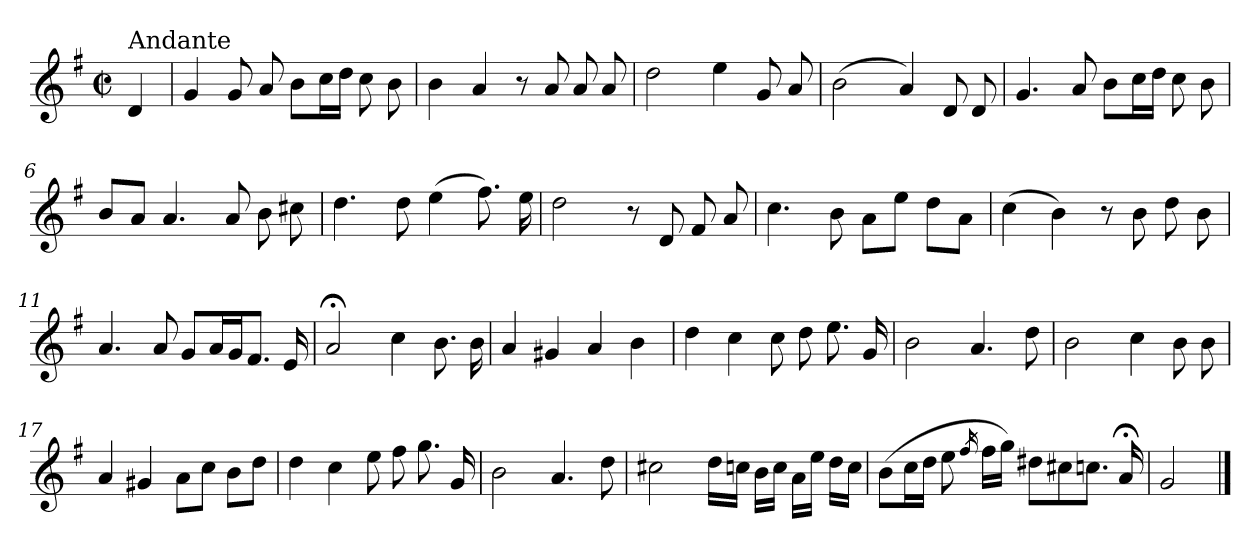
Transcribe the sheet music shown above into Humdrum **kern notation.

**kern
*part1
*staff1
*clefG2
*k[f#]
*G:
*M2/2
*met(c|)
=
!LO:TX:a:t=Andante
4d/
=1
4g/
8g/
8a/
8b\L
16cc\L
16dd\JJ
8cc\
8b\
=2
4b\
4a/
8r
8a/
8a/
8a/
=3
2dd\
4ee\
8g/
8a/
=4
(>2b\
4a/)
8d/
8d/
!!LO:LB:g=z
=5
4.g/
8a/
8b\L
16cc\L
16dd\JJ
8cc\
8b\
=6
8b/L
8a/J
4.a/
8a/
8b\
8cc#X\
=7
4.dd\
8dd\
(>4ee\
8.ff#\)
16ee\
=8
2dd\
8r
8d/
8f#/
8a/
=9
4.cc\
8b\
8a\L
8ee\J
8dd\L
8a\J
!!LO:LB:g=z
=10
(>4cc\
4b\)
8r
8b\
8dd\
8b\
=11
4.a/
8a/
8g/L
16a/L
16g/J
8.f#/J
16e/
=12
2a;</
4cc\
8.b\
16b\
=13
4a/
4g#X/
4a/
4b\
=14
4dd\
4cc\
8cc\
8dd\
8.ee\
16g/
!!LO:LB:g=z
=15
2b\
4.a/
8dd\
=16
2b\
4cc\
8b\
8b\
=17
4a/
4g#X/
8a\L
8cc\J
8b\L
8dd\J
=18
4dd\
4cc\
8ee\
8ff#\
8.gg\
16g/
=19
2b\
4.a/
8dd\
!!LO:LB:g=z
=20
2cc#X\
16dd\LL
16ccn\JJ
16b\LL
16cc\JJ
16a\LL
16ee\JJ
16dd\LL
16cc\JJ
=21
(>8b\L
16cc\L
16dd\JJ
8ee\
16qff#/
16ff#\LL
16gg\JJ)
8dd#\L
8cc#X\
8.ccn\J
16a;</
=22
2g/
==
*-
